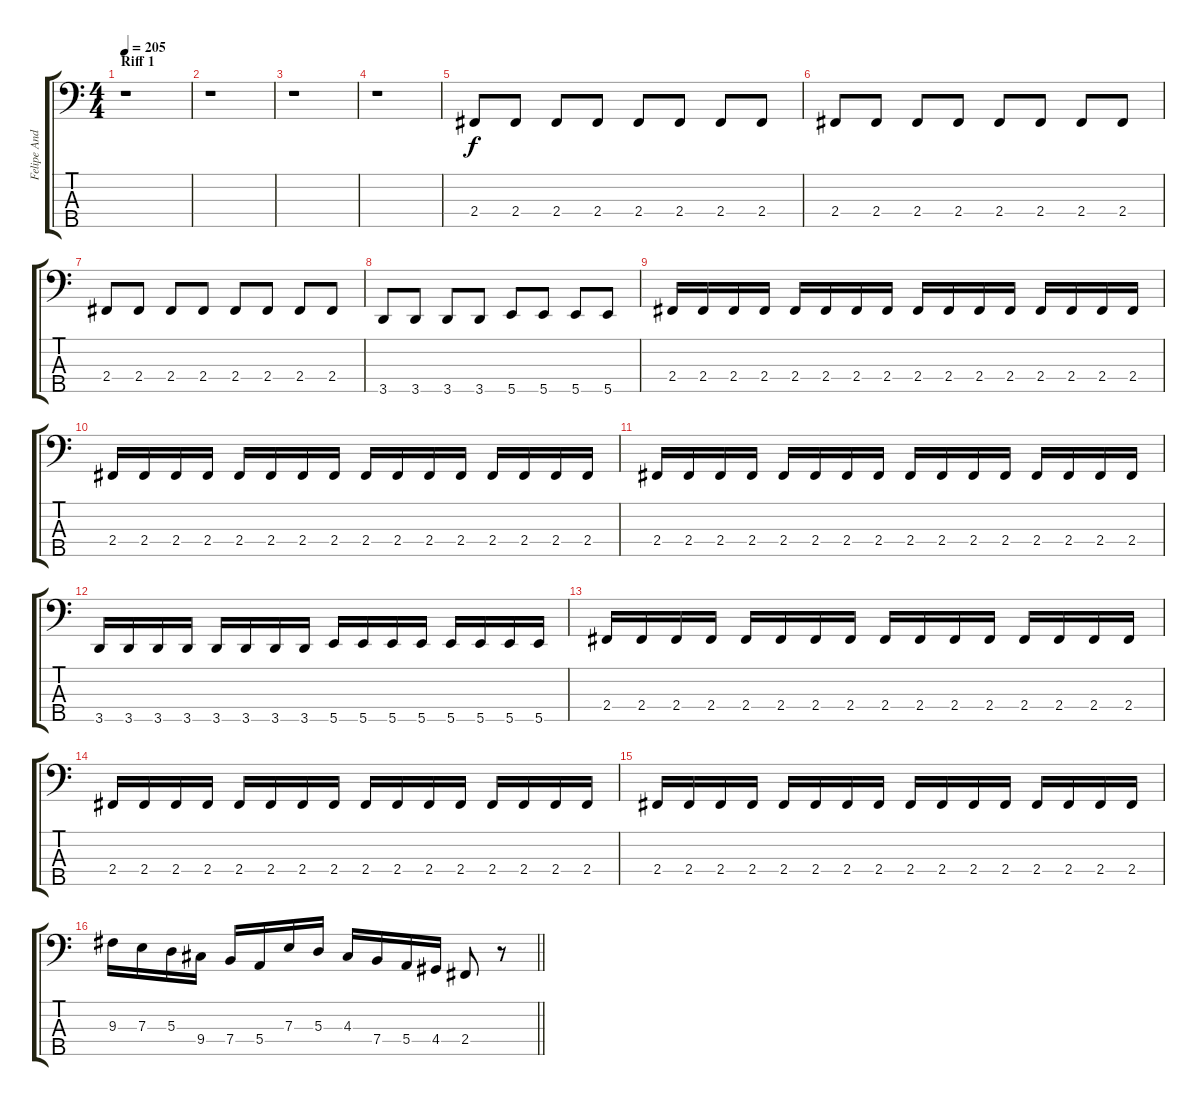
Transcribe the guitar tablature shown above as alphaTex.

\track ("Felipe Andreoli" "Felipe And") {instrument electricbassfinger}
\staff {score tabs}
\tuning (G2 D2 A1 E1 B0) {hide}
\ts (4 4)
\section ("" "Riff 1")
\tempo 205
\clef f4
\ks c
r.1{dy f} |
r.1 |
r.1 |
r.1 |
2.4.8 2.4.8 2.4.8 2.4.8 2.4.8 2.4.8 2.4.8 2.4.8 |
2.4.8 2.4.8 2.4.8 2.4.8 2.4.8 2.4.8 2.4.8 2.4.8 |
2.4.8 2.4.8 2.4.8 2.4.8 2.4.8 2.4.8 2.4.8 2.4.8 |
3.5.8 3.5.8 3.5.8 3.5.8 5.5.8 5.5.8 5.5.8 5.5.8 |
2.4.16 2.4.16 2.4.16 2.4.16 2.4.16 2.4.16 2.4.16 2.4.16 2.4.16 2.4.16 2.4.16 2.4.16 2.4.16 2.4.16 2.4.16 2.4.16 |
2.4.16 2.4.16 2.4.16 2.4.16 2.4.16 2.4.16 2.4.16 2.4.16 2.4.16 2.4.16 2.4.16 2.4.16 2.4.16 2.4.16 2.4.16 2.4.16 |
2.4.16 2.4.16 2.4.16 2.4.16 2.4.16 2.4.16 2.4.16 2.4.16 2.4.16 2.4.16 2.4.16 2.4.16 2.4.16 2.4.16 2.4.16 2.4.16 |
3.5.16 3.5.16 3.5.16 3.5.16 3.5.16 3.5.16 3.5.16 3.5.16 5.5.16 5.5.16 5.5.16 5.5.16 5.5.16 5.5.16 5.5.16 5.5.16 |
2.4.16 2.4.16 2.4.16 2.4.16 2.4.16 2.4.16 2.4.16 2.4.16 2.4.16 2.4.16 2.4.16 2.4.16 2.4.16 2.4.16 2.4.16 2.4.16 |
2.4.16 2.4.16 2.4.16 2.4.16 2.4.16 2.4.16 2.4.16 2.4.16 2.4.16 2.4.16 2.4.16 2.4.16 2.4.16 2.4.16 2.4.16 2.4.16 |
2.4.16 2.4.16 2.4.16 2.4.16 2.4.16 2.4.16 2.4.16 2.4.16 2.4.16 2.4.16 2.4.16 2.4.16 2.4.16 2.4.16 2.4.16 2.4.16 |
\barLineRight lightlight
9.3.16 7.3.16 5.3.16 9.4.16 7.4.16 5.4.16 7.3.16 5.3.16 4.3.16 7.4.16 5.4.16 4.4.16 2.4.8 r.8
